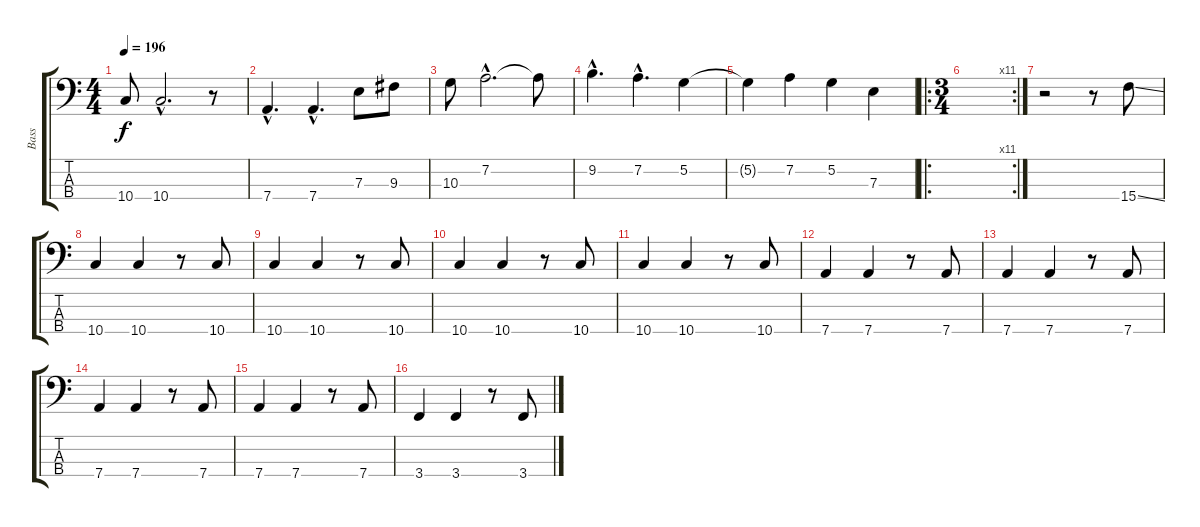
\track ("Bass" "Bass") {instrument electricbasspick}
\staff {score tabs}
\tuning (G2 D2 A1 D1) {hide}
\ts (4 4)
\tempo 196
\clef f4
\ks c
10.4{t}.8{dy f} 10.4{hac}.2{d} r.8 |
7.4{hac}.4{d} 7.4{hac}.4{d} 7.3.8 9.3.8 |
10.3.8 7.2{hac}.2{d} 7.2{t}.8 |
9.2{hac}.4{d} 7.2{hac}.4{d} 5.2.4 |
5.2{t}.4 7.2.4 5.2.4 7.3.4 |
\ro
\rc 11
\ts (3 4)
|
r.2 r.8 15.4{ss}.8 |
10.4.4 10.4.4 r.8 10.4.8 |
10.4.4 10.4.4 r.8 10.4.8 |
10.4.4 10.4.4 r.8 10.4.8 |
10.4.4 10.4.4 r.8 10.4.8 |
7.4.4 7.4.4 r.8 7.4.8 |
7.4.4 7.4.4 r.8 7.4.8 |
7.4.4 7.4.4 r.8 7.4.8 |
7.4.4 7.4.4 r.8 7.4.8 |
3.4.4 3.4.4 r.8 3.4.8
